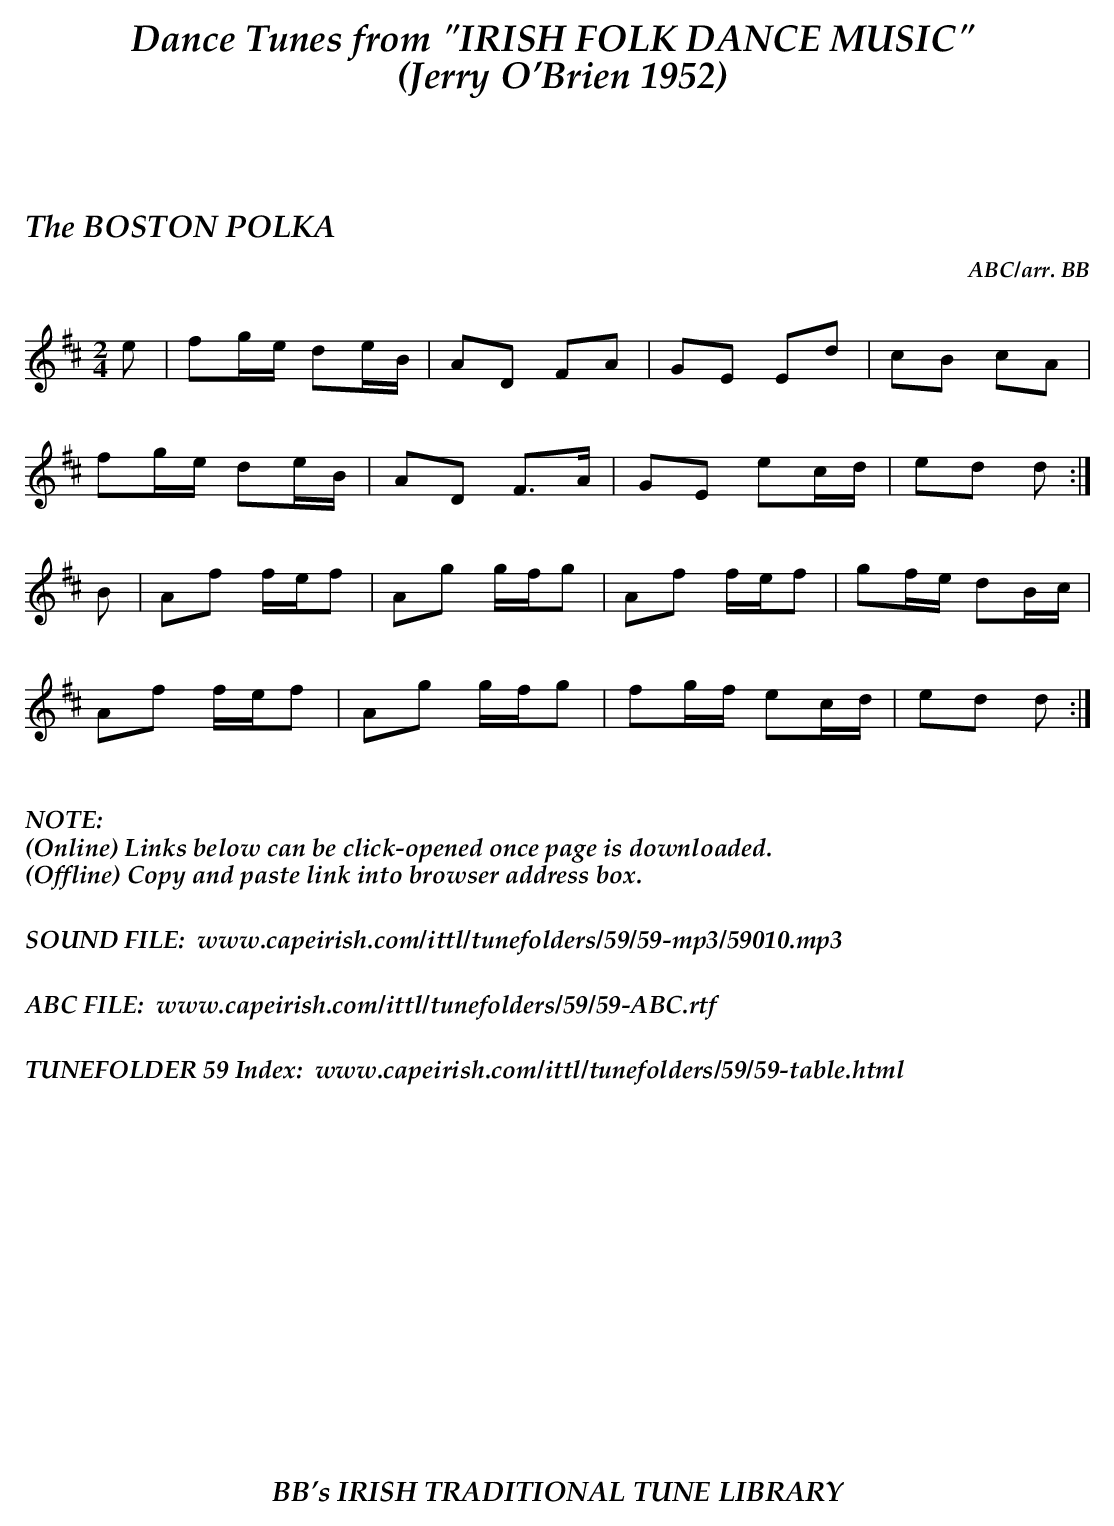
X:1
T:BOSTON POLKA, The
C:ABC/arr. BB
but whether it's an "ancestor" or a "descendant" is a matter of
debate! Quite possibly Murphy heard it while living in the US and
brought it home with him when he returned to Ireland. . .possibly!
L:1/8
M:2/4
K:D
e|fg/e/ de/B/|AD FA|GE Ed|cB cA|
fg/e/ de/B/|AD F>A|GE ec/d/|ed d:|
B|Af f/e/f|Ag g/f/g|Af f/e/f|gf/e/ dB/c/|
Af f/e/f|Ag g/f/g|fg/f/ ec/d/|ed d:|
%%vskip .3in
%%textoption left
%%textfont "Palatino-BoldItalic" 16
%%begintext
%%NOTE:
(Online) Links below can be click-opened once page is downloaded.
(Offline) Copy and paste link into browser address box.
%%
%%
SOUND FILE:  www.capeirish.com/ittl/tunefolders/59/59-mp3/59010.mp3
%%
%%
ABC FILE:  www.capeirish.com/ittl/tunefolders/59/59-ABC.rtf
%%
%%
TUNEFOLDER 59 Index:  www.capeirish.com/ittl/tunefolders/59/59-table.html
